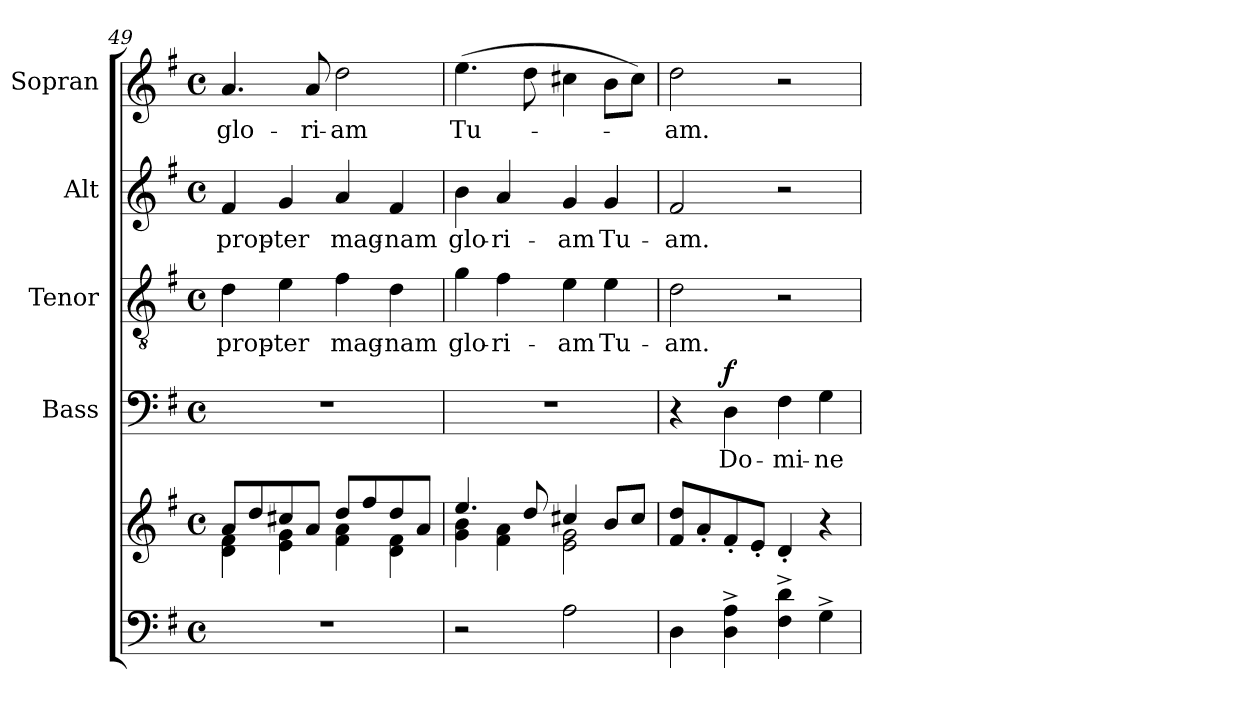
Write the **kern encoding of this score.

**kern	**kern	**kern	**text	**dynam	**kern	**text	**kern	**text	**kern	**text
*part5	*part5	*part4	*part4	*part4	*part3	*part3	*part2	*part2	*part1	*part1
*staff6	*staff5	*staff4	*staff4	*staff4	*staff3	*staff3	*staff2	*staff2	*staff1	*staff1
*	*	*I"Bass	*	*	*I"Tenor	*	*I"Alt	*	*I"Sopran	*
*	*	*I'B.	*	*	*I'T.	*	*I'A.	*	*I'S.	*
*clefF4	*clefG2	*clefF4	*	*	*clefGv2	*	*clefG2	*	*clefG2	*
*k[f#]	*k[f#]	*k[f#]	*	*	*k[f#]	*	*k[f#]	*	*k[f#]	*
*G:	*G:	*G:	*	*	*G:	*	*G:	*	*G:	*
*M4/4	*M4/4	*M4/4	*	*	*M4/4	*	*M4/4	*	*M4/4	*
*met(c)	*met(c)	*met(c)	*	*	*met(c)	*	*met(c)	*	*met(c)	*
=49	=49	=49	=49	=49	=49	=49	=49	=49	=49	=49
*	*^	*	*	*	*	*	*	*	*	*
!	!	!	!	!	!	!	!LO:LY:b	!	!LO:LY:b	!	!LO:LY:b
1r	8a/L	4d\ 4f#\	1r	.	.	4d\	prop-	4f#/	prop-	4.a/	glo-
.	8dd/	.	.	.	.	.	.	.	.	.	.
!	!	!	!	!	!	!	!LO:LY:b	!	!LO:LY:b	!	!
.	8cc#X/	4e\ 4g\	.	.	.	4e\	-ter	4g/	-ter	.	.
!	!	!	!	!	!	!	!	!	!	!	!LO:LY:b
.	8a/J	.	.	.	.	.	.	.	.	8a/	-ri-
!	!	!	!	!	!	!	!LO:LY:b	!	!LO:LY:b	!	!LO:LY:b
.	8dd/L	4f#\ 4a\	.	.	.	4f#\	mag-	4a/	mag-	2dd\	-am
.	8ff#/	.	.	.	.	.	.	.	.	.	.
!	!	!	!	!	!	!	!LO:LY:b	!	!LO:LY:b	!	!
.	8dd/	4d\ 4f#\	.	.	.	4d\	-nam	4f#/	-nam	.	.
.	8a/J	.	.	.	.	.	.	.	.	.	.
=50	=50	=50	=50	=50	=50	=50	=50	=50	=50	=50	=50
!	!	!	!	!	!	!	!LO:LY:b	!	!LO:LY:b	!	!LO:LY:b
2r	4.ee/	4g\ 4b\	1r	.	.	4g\	glo-	4b\	glo-	(>4.ee\	Tu-
!	!	!	!	!	!	!	!LO:LY:b	!	!LO:LY:b	!	!
.	.	4f#\ 4a\	.	.	.	4f#\	-ri-	4a/	-ri-	.	.
.	8dd/	.	.	.	.	.	.	.	.	8dd\	.
!	!	!	!	!	!	!	!LO:LY:b	!	!LO:LY:b	!	!
2A\	4cc#X/	2e\ 2g\	.	.	.	4e\	-am	4g/	-am	4cc#X\	.
!	!	!	!	!	!	!	!LO:LY:b	!	!LO:LY:b	!	!
.	8b/L	.	.	.	.	4e\	Tu-	4g/	Tu-	8b\L	.
.	8cc#/J	.	.	.	.	.	.	.	.	8cc#\J)	.
*	*v	*v	*	*	*	*	*	*	*	*	*
=51	=51	=51	=51	=51	=51	=51	=51	=51	=51	=51
!	!	!	!	!	!	!LO:LY:b	!	!LO:LY:b	!	!LO:LY:b
4D\	8f#/ 8dd/L	4r	.	.	2d\	-am.	2f#/	-am.	2dd\	-am.
.	8a'</	.	.	.	.	.	.	.	.	.
!	!	!	!LO:LY:b	!LO:DY:a	!	!	!	!	!	!
4D\^> 4A\^>	8f#'</	4D\	Do-	f	.	.	.	.	.	.
.	8e'</J	.	.	.	.	.	.	.	.	.
!	!	!	!LO:LY:b	!	!	!	!	!	!	!
4F#\^> 4d\^>	4d'</	4F#\	-mi-	.	2r	.	2r	.	2r	.
!	!	!	!LO:LY:b	!	!	!	!	!	!	!
4G^>\	4r	4G\	-ne	.	.	.	.	.	.	.
=	=	=	=	=	=	=	=	=	=	=
*-	*-	*-	*-	*-	*-	*-	*-	*-	*-	*-
